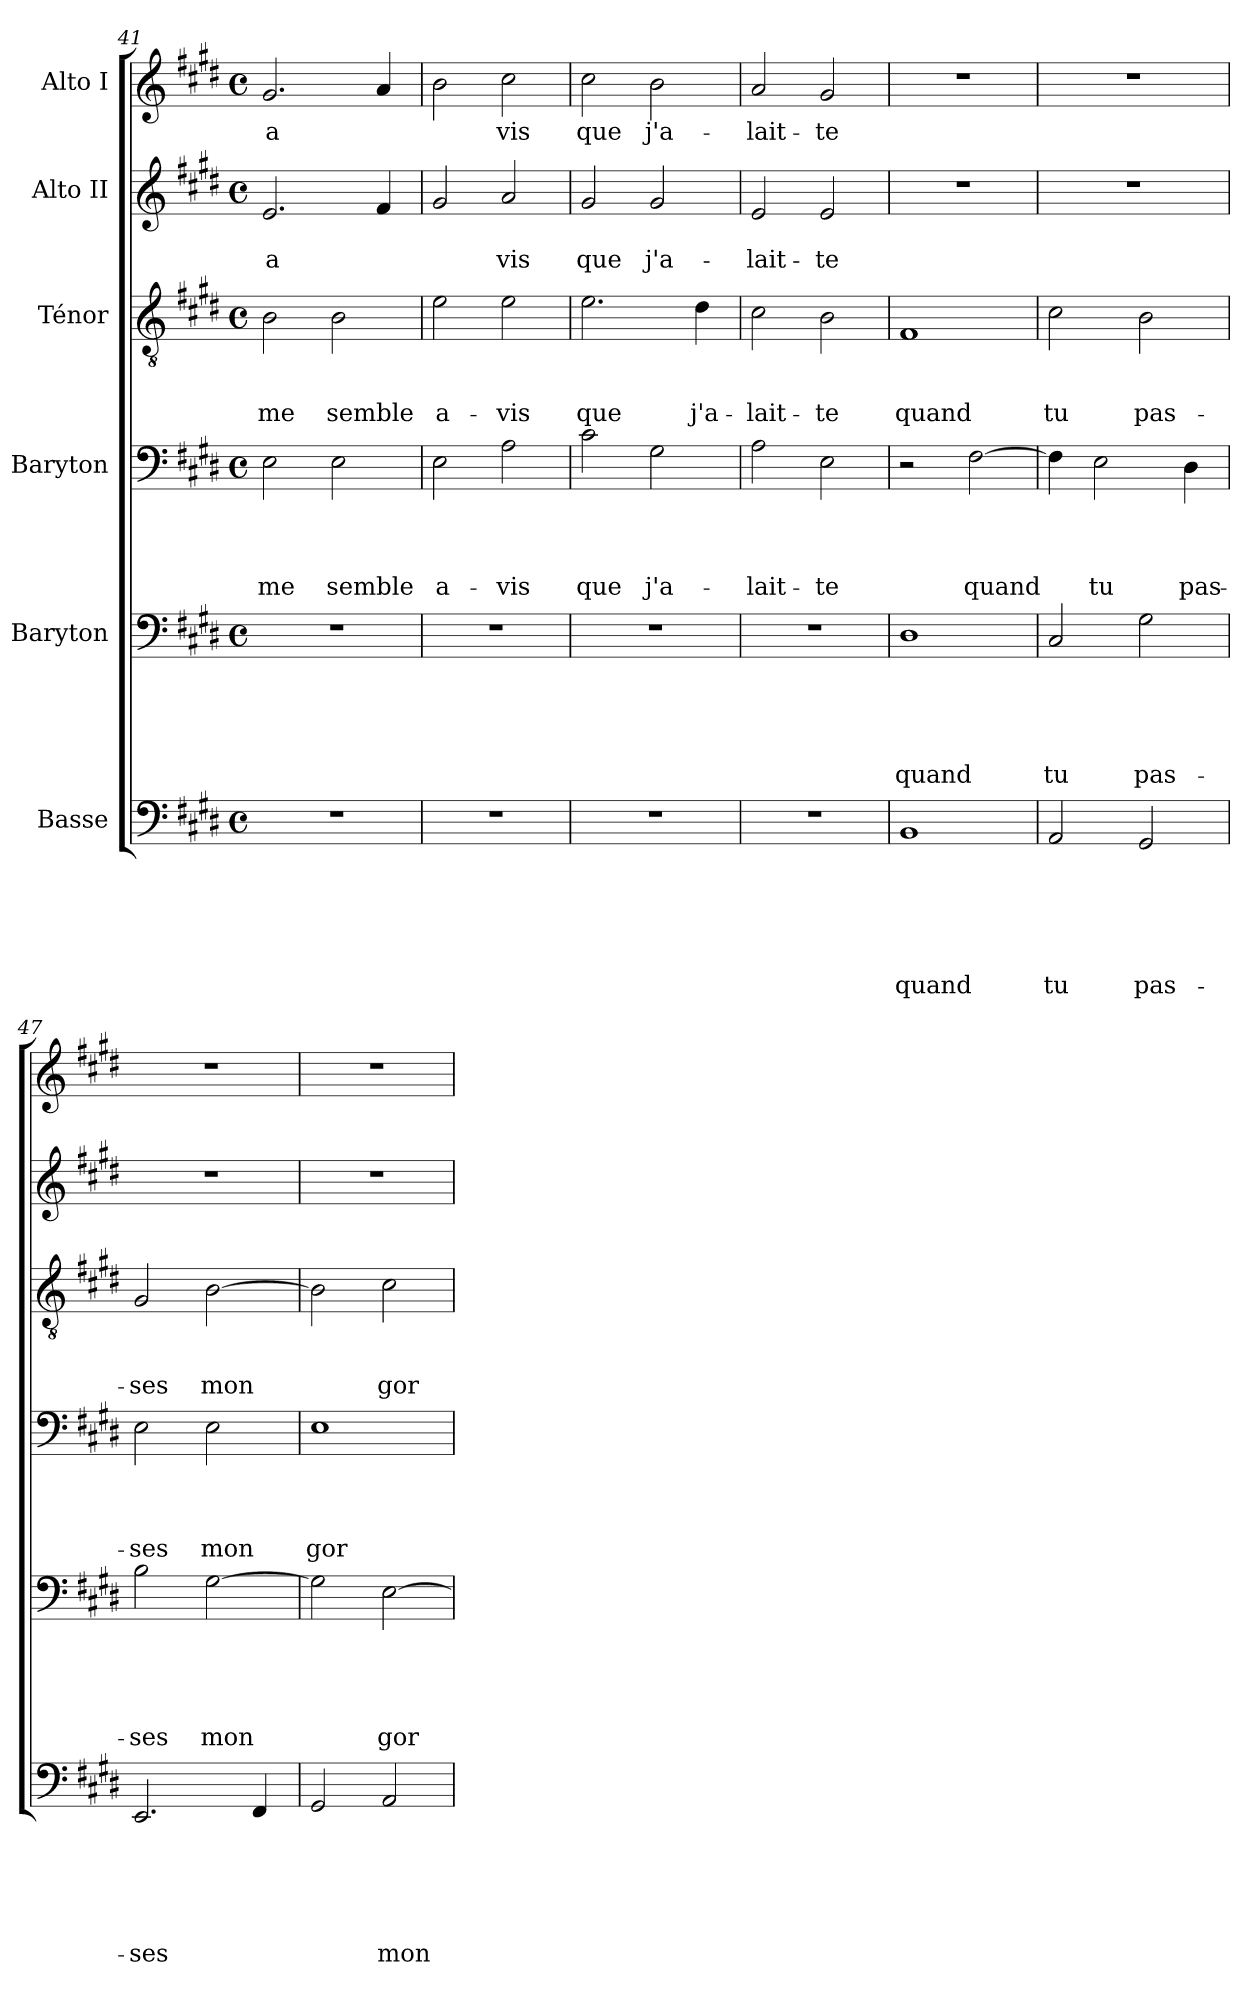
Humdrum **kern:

**kern	**text	**text	**text	**text	**text	**text	**kern	**text	**text	**text	**text	**text	**kern	**text	**text	**text	**text	**kern	**text	**text	**text	**kern	**text	**text	**kern	**text
*part6	*part6	*part6	*part6	*part6	*part6	*part6	*part5	*part5	*part5	*part5	*part5	*part5	*part4	*part4	*part4	*part4	*part4	*part3	*part3	*part3	*part3	*part2	*part2	*part2	*part1	*part1
*staff6	*staff6	*staff6	*staff6	*staff6	*staff6	*staff6	*staff5	*staff5	*staff5	*staff5	*staff5	*staff5	*staff4	*staff4	*staff4	*staff4	*staff4	*staff3	*staff3	*staff3	*staff3	*staff2	*staff2	*staff2	*staff1	*staff1
*I"Basse	*	*	*	*	*	*	*I"Baryton	*	*	*	*	*	*I"Baryton	*	*	*	*	*I"Ténor	*	*	*	*I"Alto II	*	*	*I"Alto I	*
*clefF4	*	*	*	*	*	*	*clefF4	*	*	*	*	*	*clefF4	*	*	*	*	*clefGv2	*	*	*	*clefG2	*	*	*clefG2	*
*k[f#c#g#d#]	*	*	*	*	*	*	*k[f#c#g#d#]	*	*	*	*	*	*k[f#c#g#d#]	*	*	*	*	*k[f#c#g#d#]	*	*	*	*k[f#c#g#d#]	*	*	*k[f#c#g#d#]	*
*E:	*	*	*	*	*	*	*E:	*	*	*	*	*	*E:	*	*	*	*	*E:	*	*	*	*E:	*	*	*E:	*
*M4/4	*	*	*	*	*	*	*M4/4	*	*	*	*	*	*M4/4	*	*	*	*	*M4/4	*	*	*	*M4/4	*	*	*M4/4	*
*met(c)	*	*	*	*	*	*	*met(c)	*	*	*	*	*	*met(c)	*	*	*	*	*met(c)	*	*	*	*met(c)	*	*	*met(c)	*
=41	=41	=41	=41	=41	=41	=41	=41	=41	=41	=41	=41	=41	=41	=41	=41	=41	=41	=41	=41	=41	=41	=41	=41	=41	=41	=41
!	!	!	!	!	!	!	!	!	!	!	!	!	!	!	!	!	!LO:LY:b	!	!	!	!LO:LY:b	!	!	!LO:LY:b	!	!LO:LY:b
1r	.	.	.	.	.	.	1r	.	.	.	.	.	2E\	.	.	.	me	2B\	.	.	me	2.e/	.	a	2.g#/	a
!	!	!	!	!	!	!	!	!	!	!	!	!	!	!	!	!	!LO:LY:b	!	!	!	!LO:LY:b	!	!	!	!	!
.	.	.	.	.	.	.	.	.	.	.	.	.	2E\	.	.	.	semble	2B\	.	.	semble	.	.	.	.	.
.	.	.	.	.	.	.	.	.	.	.	.	.	.	.	.	.	.	.	.	.	.	4f#/	.	.	4a/	.
=42	=42	=42	=42	=42	=42	=42	=42	=42	=42	=42	=42	=42	=42	=42	=42	=42	=42	=42	=42	=42	=42	=42	=42	=42	=42	=42
!	!	!	!	!	!	!	!	!	!	!	!	!	!	!	!	!	!LO:LY:b	!	!	!	!LO:LY:b	!	!	!	!	!
1r	.	.	.	.	.	.	1r	.	.	.	.	.	2E\	.	.	.	a-	2e\	.	.	a-	2g#/	.	.	2b\	.
!	!	!	!	!	!	!	!	!	!	!	!	!	!	!	!	!	!LO:LY:b	!	!	!	!LO:LY:b	!	!	!LO:LY:b	!	!LO:LY:b
.	.	.	.	.	.	.	.	.	.	.	.	.	2A\	.	.	.	-vis	2e\	.	.	-vis	2a/	.	vis	2cc#\	vis
!!LO:LB:g=z
=43	=43	=43	=43	=43	=43	=43	=43	=43	=43	=43	=43	=43	=43	=43	=43	=43	=43	=43	=43	=43	=43	=43	=43	=43	=43	=43
!	!	!	!	!	!	!	!	!	!	!	!	!	!	!	!	!	!LO:LY:b	!	!	!	!LO:LY:b	!	!	!LO:LY:b	!	!LO:LY:b
1r	.	.	.	.	.	.	1r	.	.	.	.	.	2c#\	.	.	.	que	2.e\	.	.	que	2g#/	.	que	2cc#\	que
!	!	!	!	!	!	!	!	!	!	!	!	!	!	!	!	!	!LO:LY:b	!	!	!	!	!	!	!LO:LY:b	!	!LO:LY:b
.	.	.	.	.	.	.	.	.	.	.	.	.	2G#\	.	.	.	j'a-	.	.	.	.	2g#/	.	j'a-	2b\	j'a-
!	!	!	!	!	!	!	!	!	!	!	!	!	!	!	!	!	!	!	!	!	!LO:LY:b	!	!	!	!	!
.	.	.	.	.	.	.	.	.	.	.	.	.	.	.	.	.	.	4d#\	.	.	j'a-	.	.	.	.	.
=44	=44	=44	=44	=44	=44	=44	=44	=44	=44	=44	=44	=44	=44	=44	=44	=44	=44	=44	=44	=44	=44	=44	=44	=44	=44	=44
!	!	!	!	!	!	!	!	!	!	!	!	!	!	!	!	!	!LO:LY:b	!	!	!	!LO:LY:b	!	!	!LO:LY:b	!	!LO:LY:b
1r	.	.	.	.	.	.	1r	.	.	.	.	.	2A\	.	.	.	-lait-	2c#\	.	.	-lait-	2e/	.	-lait-	2a/	-lait-
!	!	!	!	!	!	!	!	!	!	!	!	!	!	!	!	!	!LO:LY:b	!	!	!	!LO:LY:b	!	!	!LO:LY:b	!	!LO:LY:b
.	.	.	.	.	.	.	.	.	.	.	.	.	2E\	.	.	.	-te	2B\	.	.	-te	2e/	.	-te	2g#/	-te
=45	=45	=45	=45	=45	=45	=45	=45	=45	=45	=45	=45	=45	=45	=45	=45	=45	=45	=45	=45	=45	=45	=45	=45	=45	=45	=45
!	!	!	!	!	!	!LO:LY:b	!	!	!	!	!	!LO:LY:b	!	!	!	!	!	!	!	!	!LO:LY:b	!	!	!	!	!
1BB	.	.	.	.	.	quand	1D#	.	.	.	.	quand	2r	.	.	.	.	1F#	.	.	quand	1r	.	.	1r	.
!	!	!	!	!	!	!	!	!	!	!	!	!	!	!	!	!	!LO:LY:b	!	!	!	!	!	!	!	!	!
.	.	.	.	.	.	.	.	.	.	.	.	.	[>2F#\	.	.	.	quand	.	.	.	.	.	.	.	.	.
=46	=46	=46	=46	=46	=46	=46	=46	=46	=46	=46	=46	=46	=46	=46	=46	=46	=46	=46	=46	=46	=46	=46	=46	=46	=46	=46
!	!	!	!	!	!	!LO:LY:b	!	!	!	!	!	!LO:LY:b	!	!	!	!	!	!	!	!	!LO:LY:b	!	!	!	!	!
2AA/	.	.	.	.	.	tu	2C#/	.	.	.	.	tu	4F#\]	.	.	.	.	2c#\	.	.	tu	1r	.	.	1r	.
!	!	!	!	!	!	!	!	!	!	!	!	!	!	!	!	!	!LO:LY:b	!	!	!	!	!	!	!	!	!
.	.	.	.	.	.	.	.	.	.	.	.	.	2E\	.	.	.	tu	.	.	.	.	.	.	.	.	.
!	!	!	!	!	!	!LO:LY:b	!	!	!	!	!	!LO:LY:b	!	!	!	!	!	!	!	!	!LO:LY:b	!	!	!	!	!
2GG#/	.	.	.	.	.	pas-	2G#\	.	.	.	.	pas-	.	.	.	.	.	2B\	.	.	pas-	.	.	.	.	.
!	!	!	!	!	!	!	!	!	!	!	!	!	!	!	!	!	!LO:LY:b	!	!	!	!	!	!	!	!	!
.	.	.	.	.	.	.	.	.	.	.	.	.	4D#\	.	.	.	pas-	.	.	.	.	.	.	.	.	.
=47	=47	=47	=47	=47	=47	=47	=47	=47	=47	=47	=47	=47	=47	=47	=47	=47	=47	=47	=47	=47	=47	=47	=47	=47	=47	=47
!	!	!	!	!	!	!LO:LY:b	!	!	!	!	!	!LO:LY:b	!	!	!	!	!LO:LY:b	!	!	!	!LO:LY:b	!	!	!	!	!
2.EE/	.	.	.	.	.	-ses	2B\	.	.	.	.	-ses	2E\	.	.	.	-ses	2G#/	.	.	-ses	1r	.	.	1r	.
!	!	!	!	!	!	!	!	!	!	!	!	!LO:LY:b	!	!	!	!	!LO:LY:b	!	!	!	!LO:LY:b	!	!	!	!	!
.	.	.	.	.	.	.	[>2G#\	.	.	.	.	mon	2E\	.	.	.	mon	[>2B\	.	.	mon	.	.	.	.	.
4FF#/	.	.	.	.	.	.	.	.	.	.	.	.	.	.	.	.	.	.	.	.	.	.	.	.	.	.
=48	=48	=48	=48	=48	=48	=48	=48	=48	=48	=48	=48	=48	=48	=48	=48	=48	=48	=48	=48	=48	=48	=48	=48	=48	=48	=48
!	!	!	!	!	!	!	!	!	!	!	!	!	!	!	!	!	!LO:LY:b	!	!	!	!	!	!	!	!	!
2GG#/	.	.	.	.	.	.	2G#\]	.	.	.	.	.	1E	.	.	.	gor-	2B\]	.	.	.	1r	.	.	1r	.
!	!	!	!	!	!	!LO:LY:b	!	!	!	!	!	!LO:LY:b	!	!	!	!	!	!	!	!	!LO:LY:b	!	!	!	!	!
2AA/	.	.	.	.	.	mon	[>2E\	.	.	.	.	gor-	.	.	.	.	.	2c#\	.	.	gor-	.	.	.	.	.
=	=	=	=	=	=	=	=	=	=	=	=	=	=	=	=	=	=	=	=	=	=	=	=	=	=	=
*-	*-	*-	*-	*-	*-	*-	*-	*-	*-	*-	*-	*-	*-	*-	*-	*-	*-	*-	*-	*-	*-	*-	*-	*-	*-	*-
